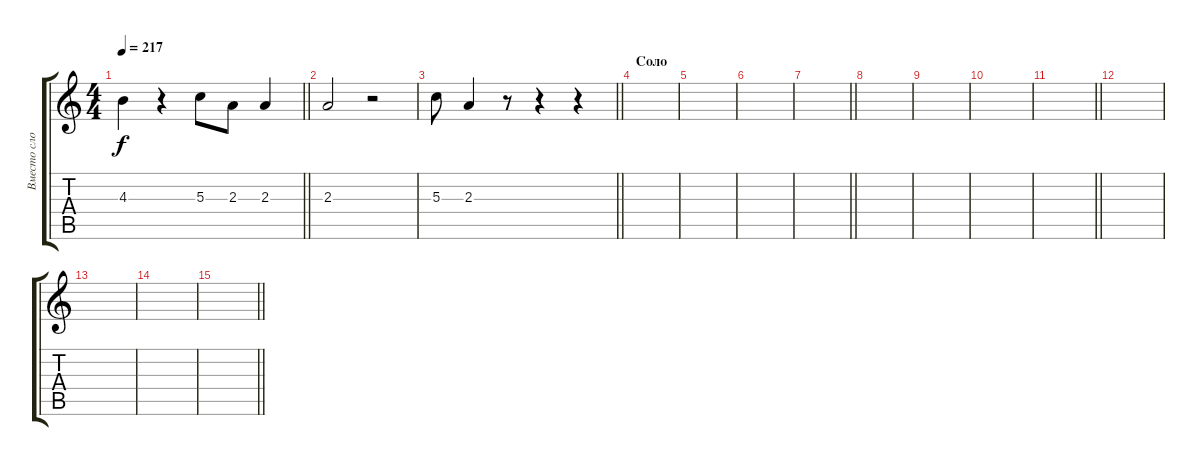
\track ("Вместо слов" "Вместо сло") {instrument acousticguitarsteel}
\staff {score tabs}
\tuning (E4 B3 G3 D3 A2 E2) {hide}
\ts (4 4)
\tempo 217
\clef g2
\barLineRight lightlight
\ks c
4.3.4{dy f} r.4 5.3.8 2.3.8 2.3.4 |
2.3.2 r.2 |
\barLineRight lightlight
5.3.8 2.3.4 r.8 r.4 r.4 |
\section ("" "Соло")
|
|
|
\barLineRight lightlight
|
|
|
|
\barLineRight lightlight
|
|
|
|
\barLineRight lightlight
